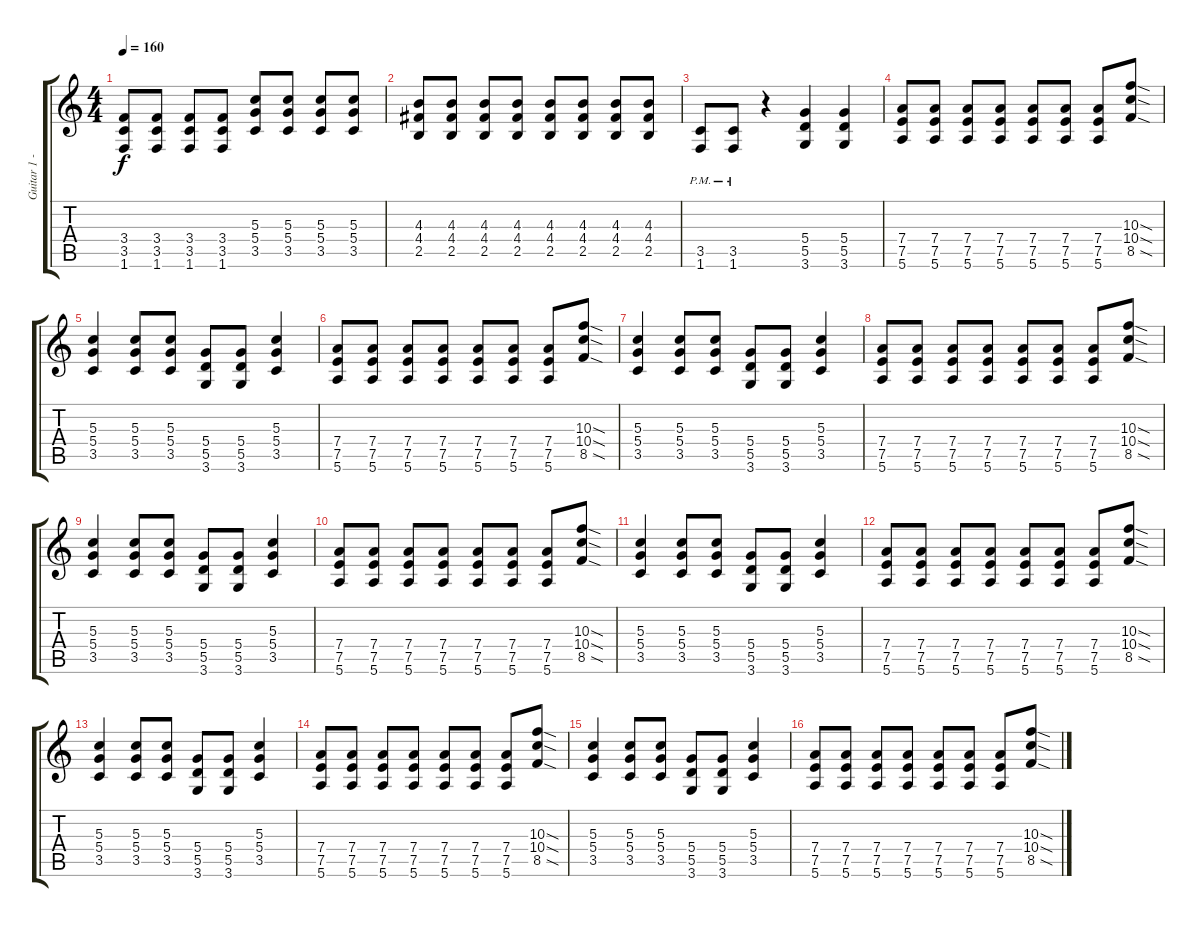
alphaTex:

\track ("Guitar 1 - Greg Hetson" "Guitar 1 -") {instrument distortionguitar}
\staff {score tabs}
\tuning (E4 B3 G3 D3 A2 E2) {hide}
\ts (4 4)
\tempo 160
\clef g2
\ks c
(3.4 3.5 1.6).8{dy f} (3.4 3.5 1.6).8 (3.4 3.5 1.6).8 (3.4 3.5 1.6).8 (5.3 5.4 3.5).8 (5.3 5.4 3.5).8 (5.3 5.4 3.5).8 (5.3 5.4 3.5).8 |
(4.3 4.4 2.5).8 (4.3 4.4 2.5).8 (4.3 4.4 2.5).8 (4.3 4.4 2.5).8 (4.3 4.4 2.5).8 (4.3 4.4 2.5).8 (4.3 4.4 2.5).8 (4.3 4.4 2.5).8 |
(3.5{pm} 1.6{pm}).8 (3.5{pm} 1.6{pm}).8 r.4 (5.4 5.5 3.6).4 (5.4 5.5 3.6).4 |
(7.4 7.5 5.6).8 (7.4 7.5 5.6).8 (7.4 7.5 5.6).8 (7.4 7.5 5.6).8 (7.4 7.5 5.6).8 (7.4 7.5 5.6).8 (7.4 7.5 5.6).8 (10.3{sod} 10.4{sod} 8.5{sod}).8 |
(5.3 5.4 3.5).4 (5.3 5.4 3.5).8 (5.3 5.4 3.5).8 (5.4 5.5 3.6).8 (5.4 5.5 3.6).8 (5.3 5.4 3.5).4 |
(7.4 7.5 5.6).8 (7.4 7.5 5.6).8 (7.4 7.5 5.6).8 (7.4 7.5 5.6).8 (7.4 7.5 5.6).8 (7.4 7.5 5.6).8 (7.4 7.5 5.6).8 (10.3{sod} 10.4{sod} 8.5{sod}).8 |
(5.3 5.4 3.5).4 (5.3 5.4 3.5).8 (5.3 5.4 3.5).8 (5.4 5.5 3.6).8 (5.4 5.5 3.6).8 (5.3 5.4 3.5).4 |
(7.4 7.5 5.6).8 (7.4 7.5 5.6).8 (7.4 7.5 5.6).8 (7.4 7.5 5.6).8 (7.4 7.5 5.6).8 (7.4 7.5 5.6).8 (7.4 7.5 5.6).8 (10.3{sod} 10.4{sod} 8.5{sod}).8 |
(5.3 5.4 3.5).4 (5.3 5.4 3.5).8 (5.3 5.4 3.5).8 (5.4 5.5 3.6).8 (5.4 5.5 3.6).8 (5.3 5.4 3.5).4 |
(7.4 7.5 5.6).8 (7.4 7.5 5.6).8 (7.4 7.5 5.6).8 (7.4 7.5 5.6).8 (7.4 7.5 5.6).8 (7.4 7.5 5.6).8 (7.4 7.5 5.6).8 (10.3{sod} 10.4{sod} 8.5{sod}).8 |
(5.3 5.4 3.5).4 (5.3 5.4 3.5).8 (5.3 5.4 3.5).8 (5.4 5.5 3.6).8 (5.4 5.5 3.6).8 (5.3 5.4 3.5).4 |
(7.4 7.5 5.6).8 (7.4 7.5 5.6).8 (7.4 7.5 5.6).8 (7.4 7.5 5.6).8 (7.4 7.5 5.6).8 (7.4 7.5 5.6).8 (7.4 7.5 5.6).8 (10.3{sod} 10.4{sod} 8.5{sod}).8 |
(5.3 5.4 3.5).4 (5.3 5.4 3.5).8 (5.3 5.4 3.5).8 (5.4 5.5 3.6).8 (5.4 5.5 3.6).8 (5.3 5.4 3.5).4 |
(7.4 7.5 5.6).8 (7.4 7.5 5.6).8 (7.4 7.5 5.6).8 (7.4 7.5 5.6).8 (7.4 7.5 5.6).8 (7.4 7.5 5.6).8 (7.4 7.5 5.6).8 (10.3{sod} 10.4{sod} 8.5{sod}).8 |
(5.3 5.4 3.5).4 (5.3 5.4 3.5).8 (5.3 5.4 3.5).8 (5.4 5.5 3.6).8 (5.4 5.5 3.6).8 (5.3 5.4 3.5).4 |
(7.4 7.5 5.6).8 (7.4 7.5 5.6).8 (7.4 7.5 5.6).8 (7.4 7.5 5.6).8 (7.4 7.5 5.6).8 (7.4 7.5 5.6).8 (7.4 7.5 5.6).8 (10.3{sod} 10.4{sod} 8.5{sod}).8
